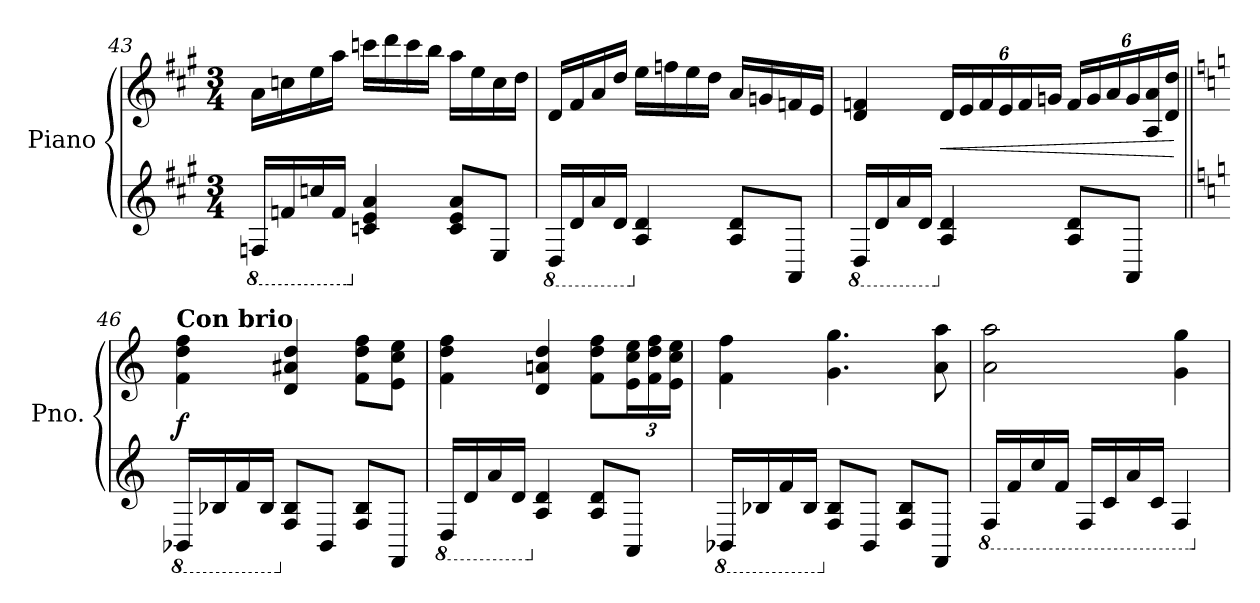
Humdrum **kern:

**kern	**kern	**dynam
*part1	*part1	*part1
*staff2	*staff1	*staff1/2
*I"Piano	*	*
*I'Pno.	*	*
*clefG2	*clefG2	*
*k[f#c#g#]	*k[f#c#g#]	*
*M3/4	*M3/4	*
*8ba	*	*
=43	=43	=43
16FFn/LL	16a\LL	.
16Fn/	16ccn\	.
16cn/	16ee\	.
16F/JJ	16aa\JJ	.
*X8ba	*	*
4cn/ 4e/ 4a/	16cccn\LL	.
.	16ddd\	.
.	16ccc\	.
.	16bb\JJ	.
8c/ 8e/ 8a/L	16aa\LL	.
.	16ee\	.
8E/J	16cc\	.
.	16dd\JJ	.
!!LO:LB:g=z
=44	=44	=44
*8ba	*	*
16DD/LL	16d/LL	.
16D/	16f#/	.
16A/	16a/	.
16D/JJ	16dd/JJ	.
*X8ba	*	*
4A/ 4d/	16ee\LL	.
.	16ffn\	.
.	16ee\	.
.	16dd\JJ	.
8A/ 8d/L	16a/LL	.
.	16gn/	.
8AA/J	16fn/	.
.	16e/JJ	.
=45	=45	=45
*8ba	*	*
16DD/LL	4d/ 4fn/	.
16D/	.	.
16A/	.	.
16D/JJ	.	.
*X8ba	*	*
*	*Xbrackettup	*
!	!	!LO:HP:b
4A/ 4d/	24d/LL	<
.	24e/	.
.	24f/	.
.	24e/	.
.	24f/	.
.	24gn/JJ	.
8A/ 8d/L	24f/LL	.
.	24g/	.
.	24a/	.
8AA/J	24g/	.
.	24A/ 24a/	.
.	24d/ 24dd/JJ	.
.	.	[
!!LO:LB:g=z
=46||	=46||	=46||
*k[]	*k[]	*
*8ba	*	*
!	!LO:TX:a:B:t=Con brio	!
!	!	!LO:DY:b
16BBB-X/LL	4f\ 4dd\ 4ff\	f
16BB-X/	.	.
16F/	.	.
16BB-/JJ	.	.
*X8ba	*	*
8F/ 8B-/L	4d/ 4a#X/ 4dd/	.
8BB-/J	.	.
8F/ 8B-/L	8f\ 8dd\ 8ff\L	.
8FF/J	8e\ 8cc\ 8ee\J	.
=47	=47	=47
*8ba	*	*
16DD/LL	4f\ 4dd\ 4ff\	.
16D/	.	.
16A/	.	.
16D/JJ	.	.
*X8ba	*	*
4A/ 4d/	4d/ 4an/ 4dd/	.
8A/ 8d/L	8f\ 8dd\ 8ff\L	.
8AA/J	24e\ 24cc\ 24ee\L	.
.	24f\ 24dd\ 24ff\	.
.	24e\ 24cc\ 24ee\JJ	.
=48	=48	=48
*8ba	*	*
16BBB-X/LL	4f\ 4ff\	.
16BB-X/	.	.
16F/	.	.
16BB-/JJ	.	.
*X8ba	*	*
8F/ 8B-/L	4.g\ 4.gg\	.
8BB-/J	.	.
8F/ 8B-/L	.	.
8FF/J	8a\ 8aa\	.
=49	=49	=49
*8ba	*	*
16FF/LL	2a\ 2aa\	.
16F/	.	.
16c/	.	.
16F/JJ	.	.
16FF/LL	.	.
16C/	.	.
16A/	.	.
16C/JJ	.	.
4FF/	4g\ 4gg\	.
*X8ba	*	*
=	=	=
*-	*-	*-
